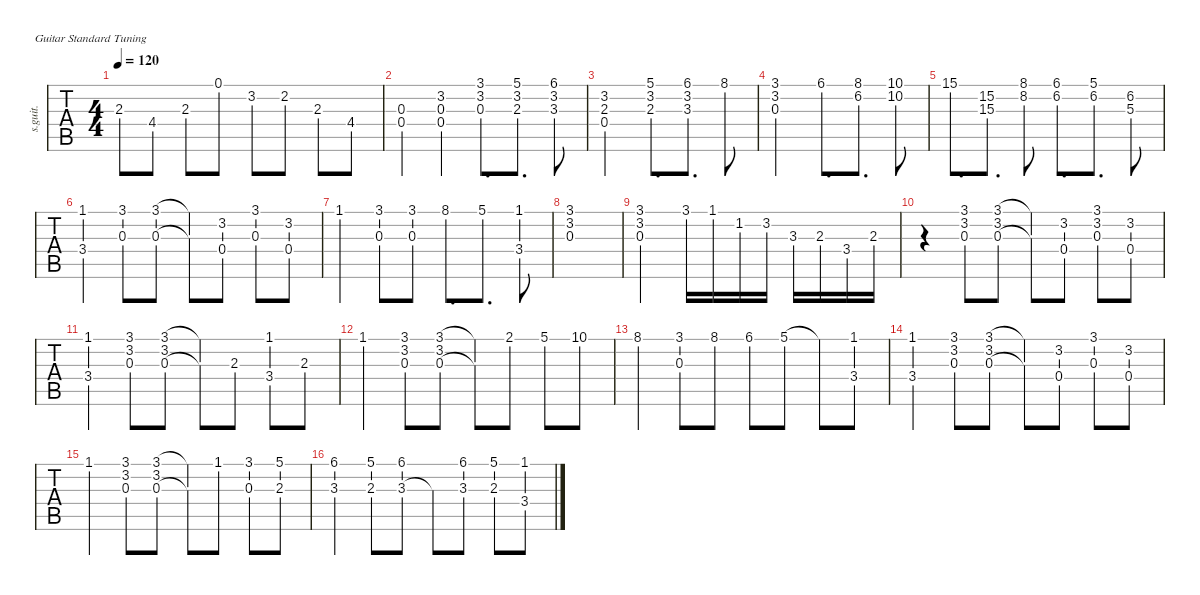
\defaultSystemsLayout 4
\hideDynamics
\bracketExtendMode nobrackets
\otherSystemsTrackNameOrientation horizontal
\track ("Steel Guitar" "s.guit.") {instrument acousticguitarsteel}
\staff {tabs}
\tuning (E4 B3 G3 D3 A2 E2)
\ts (4 4)
\tempo 120
\clef g2
\ks c
2.3.8{dy mf} 4.4.8 2.3.8 0.1.8 3.2.8 2.2.8 2.3.8 4.4.8 |
(0.4 0.3).4 (0.4 3.2 0.3).4 (3.1 3.2 0.3).8{d} (2.3 5.1 3.2).8{d} (3.3 6.1 3.2).8 |
(0.4 2.3 3.2).2 (2.3 5.1 3.2).8{d} (3.3 6.1 3.2).8{d} 8.1.8 |
(3.1 3.2 0.3).2 6.1.8{d} (8.1 6.2).8{d} (10.2 10.1).8 |
15.1.8{d} (15.3 15.2).8{d} (8.1 8.2).8 (6.1 6.2).8{d} (5.1 6.2).8{d} (6.2 5.3).8 |
(3.4 1.1).4 (0.3 3.1).8 (0.3 3.1).8 (0.3{t} 3.1{t}).8 (0.4 3.2).8 (0.3 3.1).8 (0.4 3.2).8 |
1.1.4 (3.1 0.3).8 (3.1 0.3).8 8.1.8{d} 5.1.8{d} (3.4 1.1).8 |
(0.3 3.1 3.2).1 |
(0.3 3.1 3.2).2 3.1.16 1.1.16 1.2.16 3.2.16 3.3.16 2.3.16 3.4.16 2.3.16 |
r.4 (0.3 3.1 3.2).8 (0.3 3.1 3.2).8 (0.3{t} 3.1{t}).8 (0.4 3.2).8 (3.1 0.3 3.2).8 (3.2 0.4).8 |
(1.1 3.4).4 (0.3 3.1 3.2).8 (0.3 3.1 3.2).8 (0.3{t} 3.1{t}).8 2.3.8 (3.4 1.1).8 2.3.8 |
1.1.4 (3.1 0.3 3.2).8 (3.1 0.3 3.2).8 (3.1{t} 0.3{t}).8 2.1.8 5.1.8 10.1.8 |
8.1.4 (3.1 0.3).8 8.1.8 6.1.8 5.1.8 5.1{t}.8 (1.1 3.4).8 |
(3.4 1.1).4 (3.1 0.3 3.2).8 (3.1 0.3 3.2).8 (3.1{t} 0.3{t}).8 (0.4 3.2).8 (3.1 0.3).8 (3.2 0.4).8 |
1.1.4 (3.1 0.3 3.2).8 (3.1 0.3 3.2).8 (3.1{t} 0.3{t}).8 1.1.8 (3.1 0.3).8 (2.3 5.1).8 |
(3.3 6.1).4 (2.3 5.1).8 (3.3 6.1).8 3.3{t}.8 (3.3 6.1).8 (2.3 5.1).8 (3.4 1.1).8
